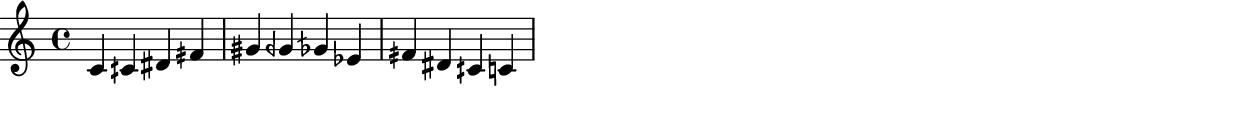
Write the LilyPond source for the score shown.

%% Generated by lilypond-book.py
%% Options: [exampleindent=10.16\mm,indent=0\mm,line-width=160\mm]
\include "lilypond-book-preamble.ly"


% ****************************************************************
% Start cut-&-pastable-section
% ****************************************************************



\paper {
  indent = 0\mm
  line-width = 160\mm
  % offset the left padding, also add 1mm as lilypond creates cropped
  % images with a little space on the right
  line-width = #(- line-width (* mm  3.000000) (* mm 1))
}

\layout {
  
}





% ****************************************************************
% ly snippet:
% ****************************************************************
\sourcefilename "makam-example.ly"
\sourcefileline 0
%% DO NOT EDIT this file manually; it is automatically
%% generated from LSR http://lsr.dsi.unimi.it
%% Make any changes in LSR itself, or in Documentation/snippets/new/ ,
%% and then run scripts/auxiliar/makelsr.py
%%
%% This file is in the public domain.
\version "2.16.0"

\header {
%% Translation of GIT committish: 26a079ca2393d053315ef8dbef626c897dc9645a
  texidoces = "
El «Makam» es un tipo de melodía de Turquía que
utiliza alteraciones microtonales de 1/9 de tono.  Consulte el
archivo de inicio @file{makam.ly} (véase el 'Manual de
aprendizaje @version{}, 4.6.3 Otras fuentes de información' para
averiguar la situación de este archivo) para ver detalles de los
nombres de las notas y las alteraciones.

"
  doctitlees = "Ejemplo de «Makam»"

%% Translation of GIT committish: 0a868be38a775ecb1ef935b079000cebbc64de40
  texidocde = "
Makam ist eine türkische Melodie, in der 1/9-Tonabstände
eingesetzt werden.  Sehen Sie sich die Initialisierungsdatei
@file{makam.ly} für weiter Information zu Tonhöhenbezeichnungen
und Alterationen an (siehe
Handbuch zum Lernen @version{}, 4.6.3 Weitere Information zu
Hinweisen, wo diese Datei gespeichert ist)."

  doctitlede = "Makam-Beispiel"

%% Translation of GIT committish: 4d1502a7f3c7929e30da8f35a1d177b19eb34f89
  texidocfr = "
Le « makam » est une forme de mélodie turque qui utilise des altérations
d'un neuvième de ton.  Consultez le fichier d'initialisation
@file{makam.ly} pour plus de détails sur les hauteurs et altérations
utilisées (voir le chapitre 4.6.3 - Autres sources d'information du
manuel d'initiation pour le localiser).

"
  doctitlefr = "Exemple de musique « Makam »"

  lsrtags = "pitches, version-specific, world-music"

  texidoc = "
Makam is a type of melody from Turkey using 1/9th-tone microtonal
alterations. Consult the initialization file @samp{ly/makam.ly} for
details of pitch names and alterations.

"
  doctitle = "Makam example"
} % begin verbatim


% Initialize makam settings
\include "makam.ly"

\relative c' {
  \set Staff.keySignature = #`((6 . ,(- KOMA)) (3 . ,BAKIYE))
  c4 cc db fk
  gbm4 gfc gfb efk
  fk4 db cc c
}



% ****************************************************************
% end ly snippet
% ****************************************************************
